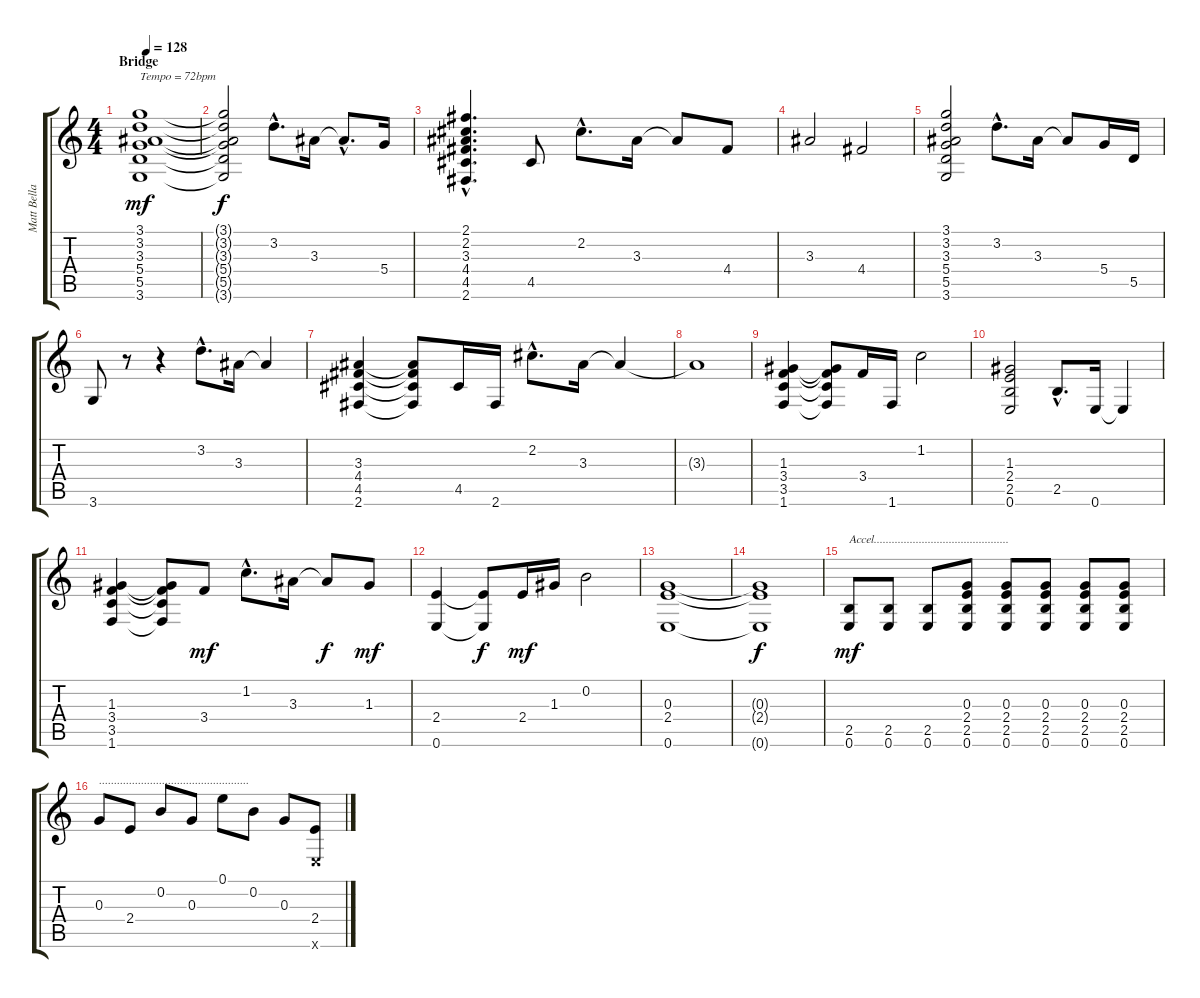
\track ("Matt Bellamy" "Matt Bella") {instrument distortionguitar}
\staff {score tabs}
\tuning (E4 B3 G3 D3 A2 E2) {hide}
\ts (4 4)
\section ("" "Bridge")
\tempo 128
\clef g2
\ks c
(3.1 3.2 3.3 5.4 5.5 3.6).1{txt "Tempo = 72bpm" dy mf} |
(3.1{t} 3.2{t} 3.3{t} 5.4{t} 5.5{t} 3.6{t}).2{dy f} 3.2{hac}.8{d} 3.3.16 3.3{hac t}.8{d} 5.4.16 |
(2.1{hac} 2.2{hac} 3.3{hac} 4.4{hac} 4.5{hac} 2.6{hac}).4{d} 4.5.8 2.2{hac}.8{d} 3.3.16 3.3{t}.8 4.4.8 |
3.3.2 4.4.2 |
(3.1 3.2 3.3 5.4 5.5 3.6).2 3.2{hac}.8{d} 3.3.16 3.3{t}.8 5.4.16 5.5.16 |
3.6.8 r.8 r.4 3.2{hac}.8{d} 3.3.16 3.3{t}.4 |
(3.3 4.4 4.5 2.6).4 (3.3{t} 4.4{t} 4.5{t} 2.6{t}).8 4.5.16 2.6.16 2.2{hac}.8{d} 3.3.16 3.3{t}.4 |
3.3{t}.1 |
(1.3 3.4 3.5 1.6).4 (1.3{t} 3.4{t} 3.5{t} 1.6{t}).8 3.4.16 1.6.16 1.2.2 |
(1.3 2.4 2.5 0.6).2 2.5{hac}.8{d} 0.6.16 0.6{t}.4 |
(1.3 3.4 3.5 1.6).4 (1.3{t} 3.4{t} 3.5{t} 1.6{t}).8 3.4.8{dy mf} 1.2{hac}.8{d} 3.3.16 3.3{t}.8{dy f} 1.3.8{dy mf} |
(2.4 0.6).4 (2.4{t} 0.6{t}).8{dy f} 2.4.16{dy mf} 1.3.16 0.2.2 |
(0.3 2.4 0.6).1 |
(0.3{t} 2.4{t} 0.6{t}).1{dy f} |
(2.5 0.6).8{txt "Accel............................................." dy mf} (2.5 0.6).8 (2.5 0.6).8 (0.3 2.4 2.5 0.6).8 (0.3 2.4 2.5 0.6).8 (0.3 2.4 2.5 0.6).8 (0.3 2.4 2.5 0.6).8 (0.3 2.4 2.5 0.6).8 |
0.3.8{txt ".................................................."} 2.4.8 0.2.8 0.3.8 0.1.8 0.2.8 0.3.8 (2.4 0.6{x}).8
